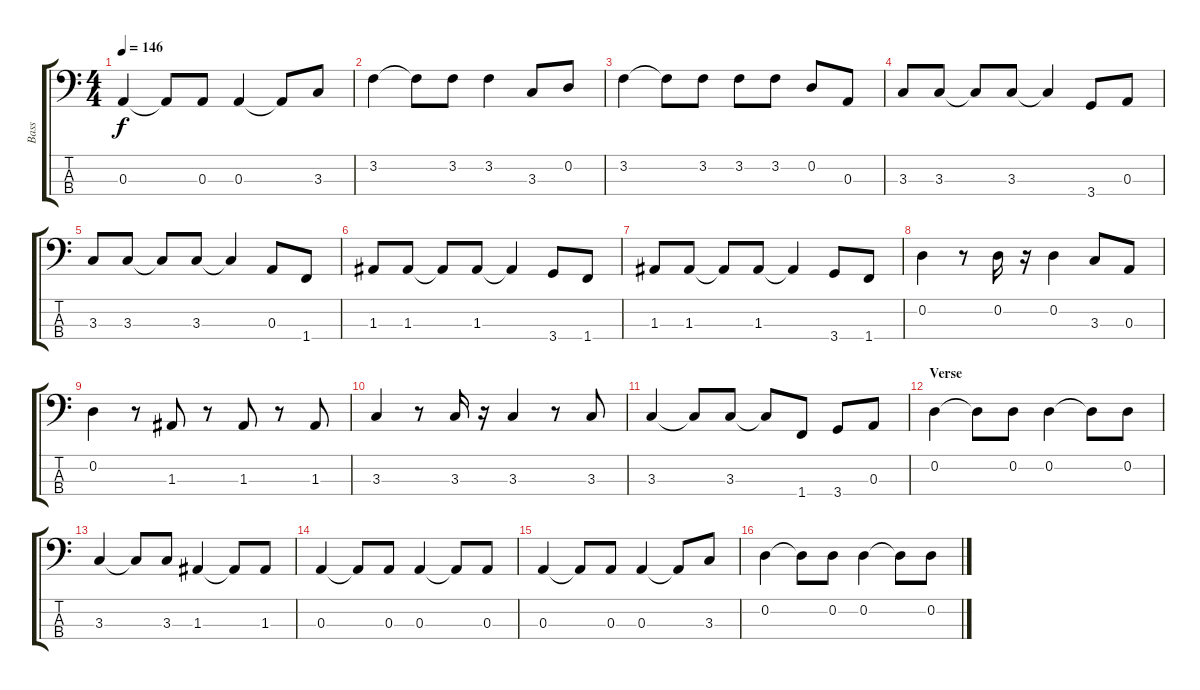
\track ("Bass" "Bass") {instrument electricbassfinger}
\staff {score tabs}
\tuning (G2 D2 A1 E1) {hide}
\ts (4 4)
\tempo 146
\clef f4
\ks c
0.3.4{dy f} 0.3{t}.8 0.3.8 0.3.4 0.3{t}.8 3.3.8 |
3.2.4 3.2{t}.8 3.2.8 3.2.4 3.3.8 0.2.8 |
3.2.4 3.2{t}.8 3.2.8 3.2.8 3.2.8 0.2.8 0.3.8 |
3.3.8 3.3.8 3.3{t}.8 3.3.8 3.3{t}.4 3.4.8 0.3.8 |
3.3.8 3.3.8 3.3{t}.8 3.3.8 3.3{t}.4 0.3.8 1.4.8 |
1.3.8 1.3.8 1.3{t}.8 1.3.8 1.3{t}.4 3.4.8 1.4.8 |
1.3.8 1.3.8 1.3{t}.8 1.3.8 1.3{t}.4 3.4.8 1.4.8 |
0.2.4 r.8 0.2.16 r.16 0.2.4 3.3.8 0.3.8 |
0.2.4 r.8 1.3.8 r.8 1.3.8 r.8 1.3.8 |
3.3.4 r.8 3.3.16 r.16 3.3.4 r.8 3.3.8 |
3.3.4 3.3{t}.8 3.3.8 3.3{t}.8 1.4.8 3.4.8 0.3.8 |
\section ("" "Verse")
0.2.4 0.2{t}.8 0.2.8 0.2.4 0.2{t}.8 0.2.8 |
3.3.4 3.3{t}.8 3.3.8 1.3.4 1.3{t}.8 1.3.8 |
0.3.4 0.3{t}.8 0.3.8 0.3.4 0.3{t}.8 0.3.8 |
0.3.4 0.3{t}.8 0.3.8 0.3.4 0.3{t}.8 3.3.8 |
0.2.4 0.2{t}.8 0.2.8 0.2.4 0.2{t}.8 0.2.8
